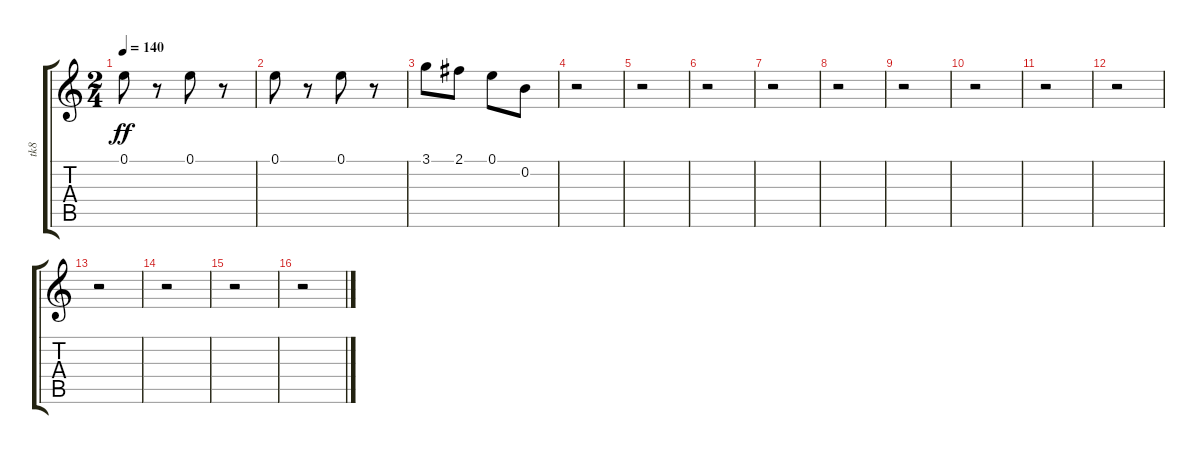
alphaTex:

\track ("tk8" "tk8") {instrument distortionguitar}
\staff {score tabs}
\tuning (E4 B3 G3 D3 A2 E2) {hide}
\ts (2 4)
\tempo 140
\clef g2
\ks c
0.1.8{dy ff} r.8 0.1.8 r.8 |
0.1.8 r.8 0.1.8 r.8 |
3.1.8 2.1.8 0.1.8 0.2.8 |
r.2 |
r.2 |
r.2 |
r.2 |
r.2 |
r.2 |
r.2 |
r.2 |
r.2 |
r.2 |
r.2 |
r.2 |
r.2
